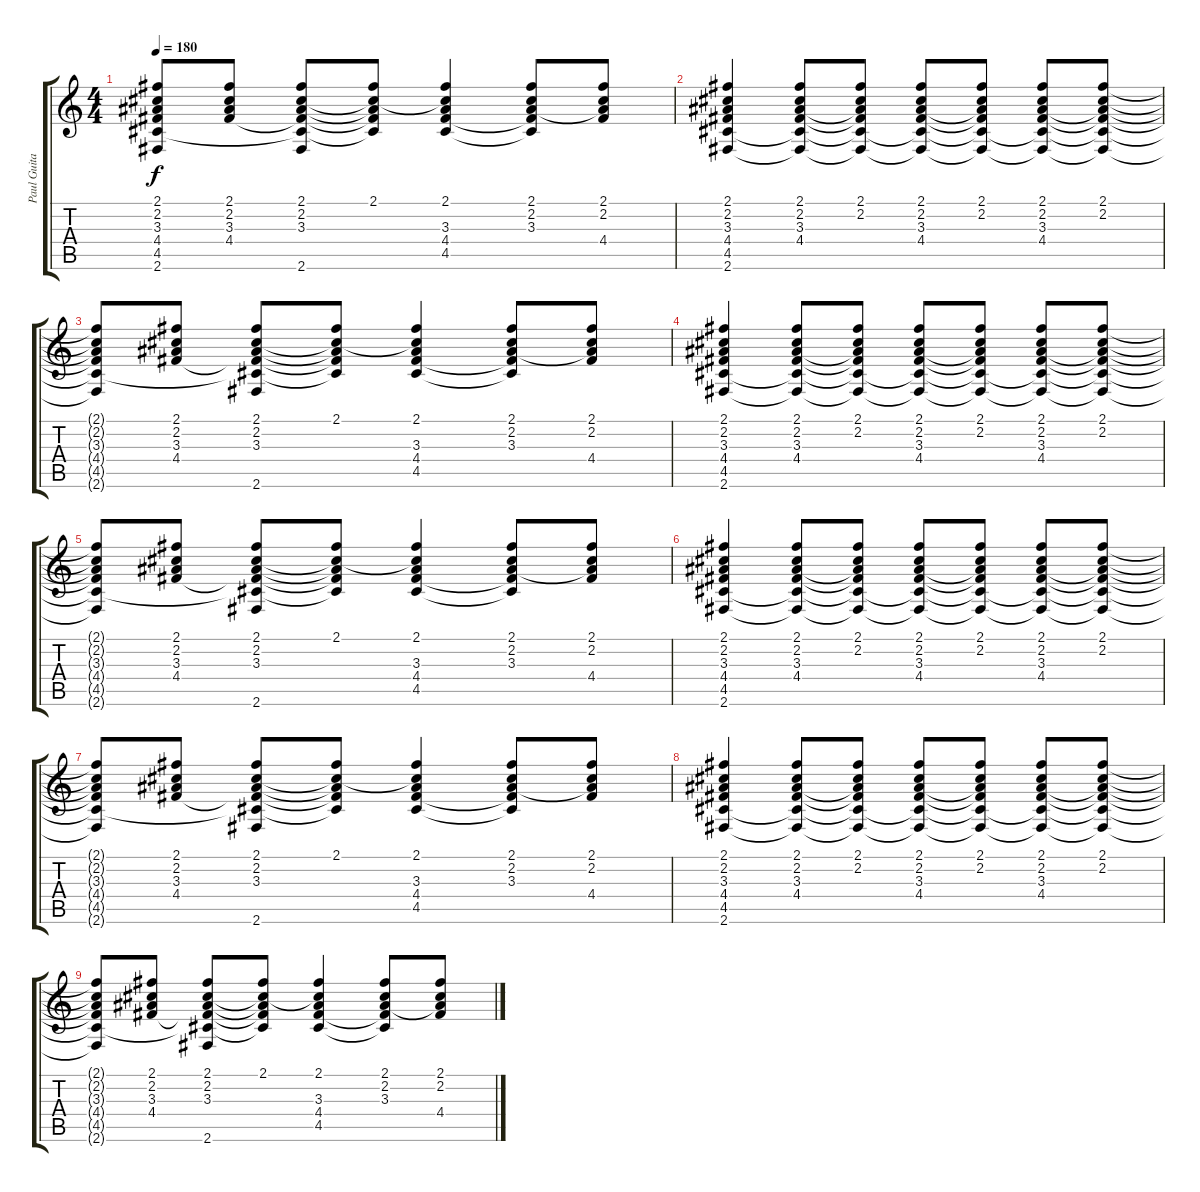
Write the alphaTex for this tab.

\track ("Paul Guitar" "Paul Guita") {instrument acousticguitarsteel}
\staff {score tabs}
\tuning (E4 B3 G3 D3 A2 E2) {hide}
\ts (4 4)
\tempo 180
\clef g2
\ks c
(2.1{t} 2.2{t} 3.3{t} 4.4{t} 4.5{t} 2.6{t}).8{dy f} (2.1 2.2 3.3 4.4).8 (2.1 2.2 3.3 4.4{t} 4.5{t} 2.6).8 (2.1 2.2{t} 3.3{t} 4.4{t} 4.5{t}).8 (2.1 2.2{t} 3.3 4.4 4.5).4 (2.1 2.2 3.3 4.4{t} 4.5{t}).8 (2.1 2.2 3.3{t} 4.4).8 |
(2.1 2.2 3.3 4.4 4.5 2.6).4 (2.1 2.2 3.3 4.4 4.5{t} 2.6{t}).8 (2.1 2.2 3.3{t} 4.4{t} 4.5{t} 2.6{t}).8 (2.1 2.2 3.3 4.4 4.5{t} 2.6{t}).8 (2.1 2.2 3.3{t} 4.4{t} 4.5{t} 2.6{t}).8 (2.1 2.2 3.3 4.4 4.5{t} 2.6{t}).8 (2.1 2.2 3.3{t} 4.4{t} 4.5{t} 2.6{t}).8 |
(2.1{t} 2.2{t} 3.3{t} 4.4{t} 4.5{t} 2.6{t}).8 (2.1 2.2 3.3 4.4).8 (2.1 2.2 3.3 4.4{t} 4.5{t} 2.6).8 (2.1 2.2{t} 3.3{t} 4.4{t} 4.5{t}).8 (2.1 2.2{t} 3.3 4.4 4.5).4 (2.1 2.2 3.3 4.4{t} 4.5{t}).8 (2.1 2.2 3.3{t} 4.4).8 |
(2.1 2.2 3.3 4.4 4.5 2.6).4 (2.1 2.2 3.3 4.4 4.5{t} 2.6{t}).8 (2.1 2.2 3.3{t} 4.4{t} 4.5{t} 2.6{t}).8 (2.1 2.2 3.3 4.4 4.5{t} 2.6{t}).8 (2.1 2.2 3.3{t} 4.4{t} 4.5{t} 2.6{t}).8 (2.1 2.2 3.3 4.4 4.5{t} 2.6{t}).8 (2.1 2.2 3.3{t} 4.4{t} 4.5{t} 2.6{t}).8 |
(2.1{t} 2.2{t} 3.3{t} 4.4{t} 4.5{t} 2.6{t}).8 (2.1 2.2 3.3 4.4).8 (2.1 2.2 3.3 4.4{t} 4.5{t} 2.6).8 (2.1 2.2{t} 3.3{t} 4.4{t} 4.5{t}).8 (2.1 2.2{t} 3.3 4.4 4.5).4 (2.1 2.2 3.3 4.4{t} 4.5{t}).8 (2.1 2.2 3.3{t} 4.4).8 |
(2.1 2.2 3.3 4.4 4.5 2.6).4 (2.1 2.2 3.3 4.4 4.5{t} 2.6{t}).8 (2.1 2.2 3.3{t} 4.4{t} 4.5{t} 2.6{t}).8 (2.1 2.2 3.3 4.4 4.5{t} 2.6{t}).8 (2.1 2.2 3.3{t} 4.4{t} 4.5{t} 2.6{t}).8 (2.1 2.2 3.3 4.4 4.5{t} 2.6{t}).8 (2.1 2.2 3.3{t} 4.4{t} 4.5{t} 2.6{t}).8 |
(2.1{t} 2.2{t} 3.3{t} 4.4{t} 4.5{t} 2.6{t}).8 (2.1 2.2 3.3 4.4).8 (2.1 2.2 3.3 4.4{t} 4.5{t} 2.6).8 (2.1 2.2{t} 3.3{t} 4.4{t} 4.5{t}).8 (2.1 2.2{t} 3.3 4.4 4.5).4 (2.1 2.2 3.3 4.4{t} 4.5{t}).8 (2.1 2.2 3.3{t} 4.4).8 |
(2.1 2.2 3.3 4.4 4.5 2.6).4 (2.1 2.2 3.3 4.4 4.5{t} 2.6{t}).8 (2.1 2.2 3.3{t} 4.4{t} 4.5{t} 2.6{t}).8 (2.1 2.2 3.3 4.4 4.5{t} 2.6{t}).8 (2.1 2.2 3.3{t} 4.4{t} 4.5{t} 2.6{t}).8 (2.1 2.2 3.3 4.4 4.5{t} 2.6{t}).8 (2.1 2.2 3.3{t} 4.4{t} 4.5{t} 2.6{t}).8 |
(2.1{t} 2.2{t} 3.3{t} 4.4{t} 4.5{t} 2.6{t}).8 (2.1 2.2 3.3 4.4).8 (2.1 2.2 3.3 4.4{t} 4.5{t} 2.6).8 (2.1 2.2{t} 3.3{t} 4.4{t} 4.5{t}).8 (2.1 2.2{t} 3.3 4.4 4.5).4 (2.1 2.2 3.3 4.4{t} 4.5{t}).8 (2.1 2.2 3.3{t} 4.4).8
